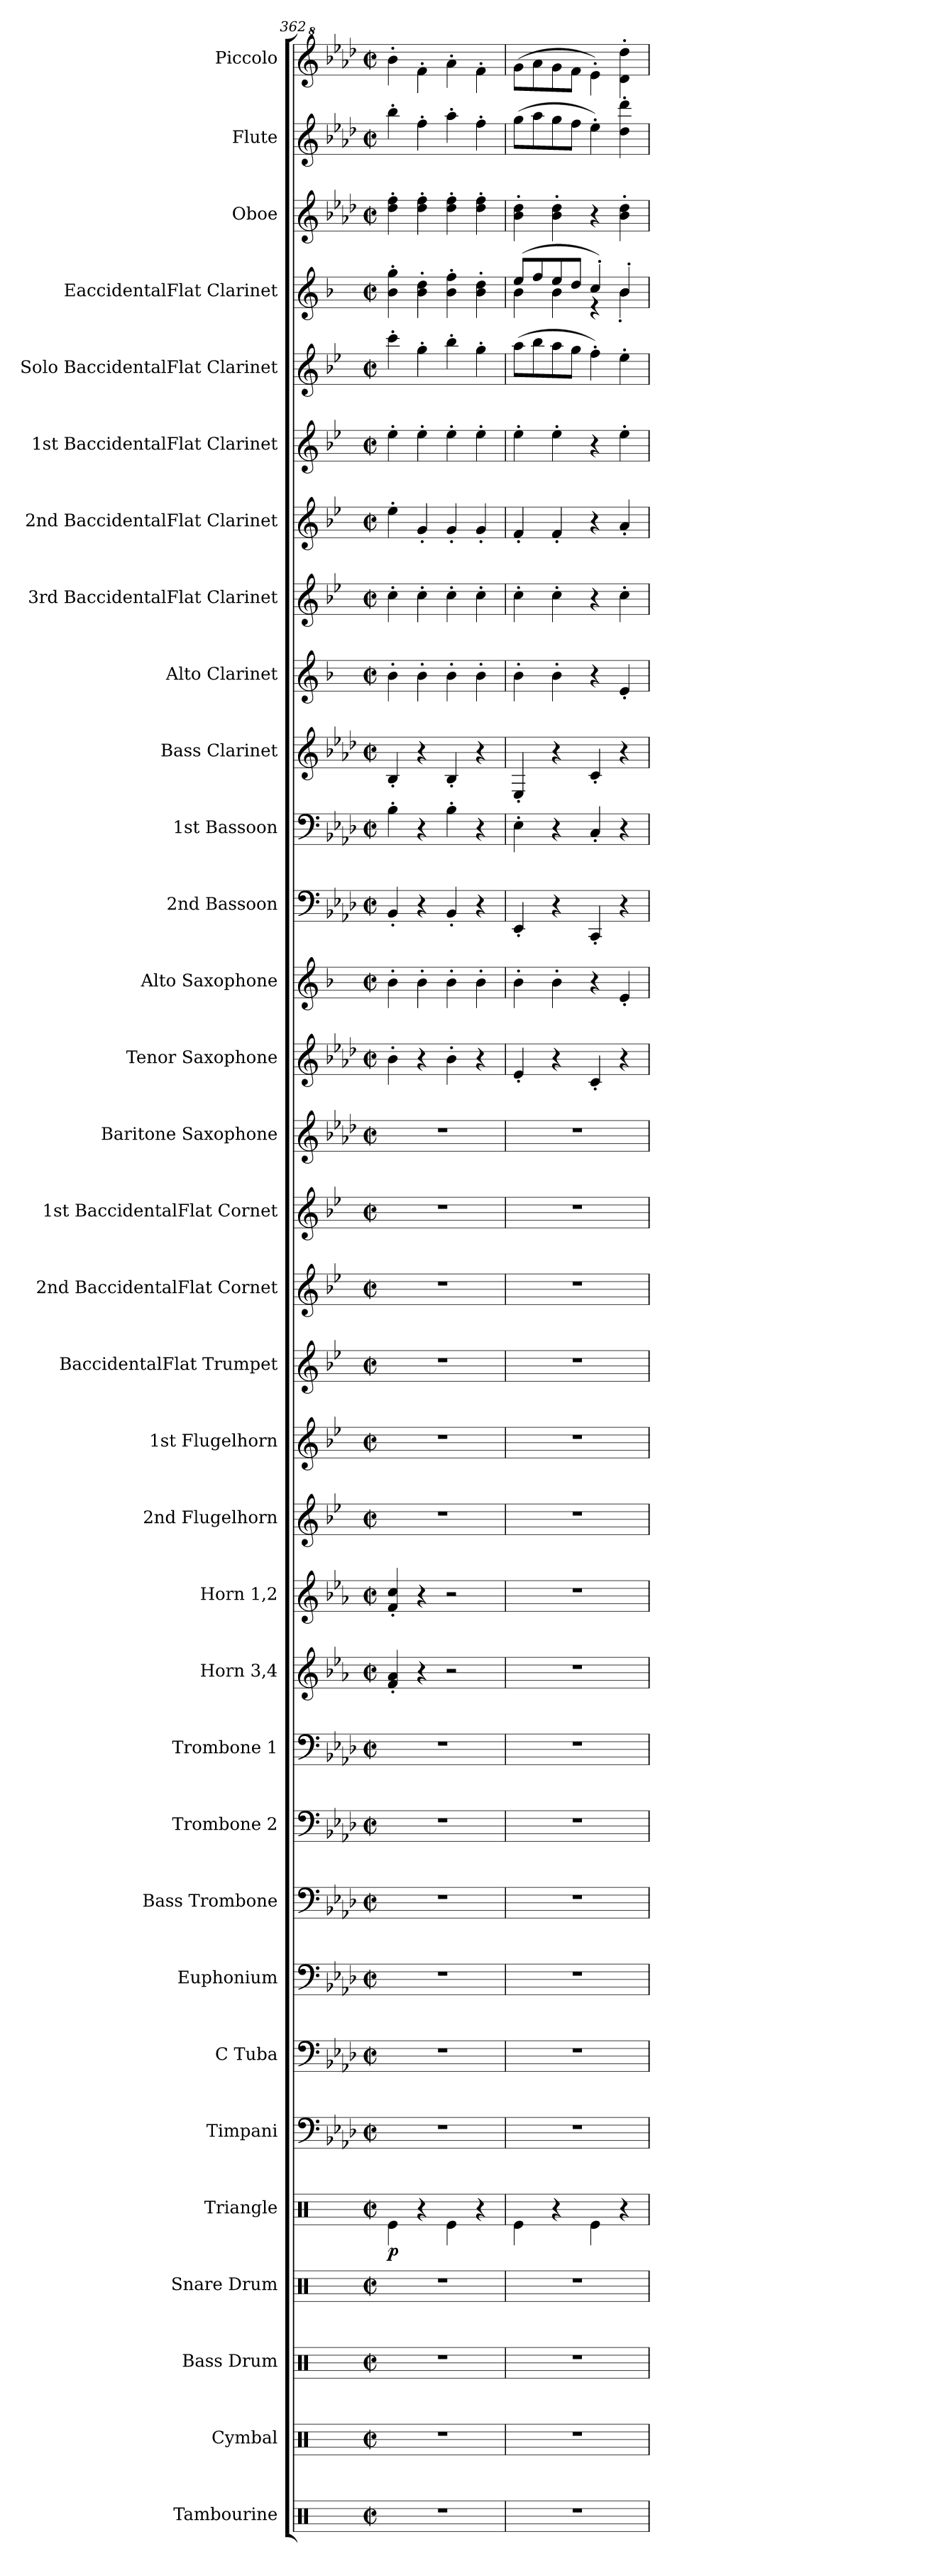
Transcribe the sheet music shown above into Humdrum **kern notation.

**kern	**kern	**kern	**kern	**kern	**dynam	**kern	**kern	**kern	**kern	**kern	**kern	**kern	**kern	**kern	**kern	**kern	**kern	**kern	**kern	**kern	**kern	**kern	**kern	**kern	**kern	**kern	**kern	**kern	**kern	**kern	**kern	**kern	**kern
*part33	*part32	*part31	*part30	*part29	*part29	*part28	*part27	*part26	*part25	*part24	*part23	*part22	*part21	*part20	*part19	*part18	*part17	*part16	*part15	*part14	*part13	*part12	*part11	*part10	*part9	*part8	*part7	*part6	*part5	*part4	*part3	*part2	*part1
*staff33	*staff32	*staff31	*staff30	*staff29	*staff29	*staff28	*staff27	*staff26	*staff25	*staff24	*staff23	*staff22	*staff21	*staff20	*staff19	*staff18	*staff17	*staff16	*staff15	*staff14	*staff13	*staff12	*staff11	*staff10	*staff9	*staff8	*staff7	*staff6	*staff5	*staff4	*staff3	*staff2	*staff1
*I"Tambourine	*I"Cymbal	*I"Bass Drum	*I"Snare Drum	*I"Triangle	*	*I"Timpani	*I"C Tuba	*I"Euphonium	*I"Bass Trombone	*I"Trombone 2	*I"Trombone 1	*I"Horn 3,4	*I"Horn 1,2	*I"2nd Flugelhorn	*I"1st Flugelhorn	*I"BaccidentalFlat Trumpet	*I"2nd BaccidentalFlat Cornet	*I"1st BaccidentalFlat Cornet	*I"Baritone Saxophone	*I"Tenor Saxophone	*I"Alto Saxophone	*I"2nd Bassoon	*I"1st Bassoon	*I"Bass Clarinet	*I"Alto Clarinet	*I"3rd BaccidentalFlat Clarinet	*I"2nd BaccidentalFlat Clarinet	*I"1st BaccidentalFlat Clarinet	*I"Solo BaccidentalFlat Clarinet	*I"EaccidentalFlat Clarinet	*I"Oboe	*I"Flute	*I"Piccolo
*I'Tamb.	*I'Cym.	*I'B. Dr.	*I'Sn. Dr.	*I'Trgl.	*	*I'Timp.	*I'C Tu.	*I'Eu.	*I'B. Trb.	*I'Trb. 2	*I'Trb. 1	*I'Hn. 3,4	*I'Hn. 1,2	*I'2nd Flghn.	*I'1st Flghn.	*I'BaccidentalFlat Tpt.	*I'2nd BaccidentalFlat Cnt.	*I'1st BaccidentalFlat Cnt.	*I'Bar. Sax.	*I'T. Sax.	*I'A. Sax.	*I'2nd Bsn.	*I'1st Bsn.	*I'B. Cl.	*I'A. Cl.	*I'3rd BaccidentalFlat Cl.	*I'2nd BaccidentalFlat Cl.	*I'1st BaccidentalFlat Cl.	*I'Solo BaccidentalFlat Cl.	*I'EaccidentalFlat Cl.	*I'Ob.	*I'Fl.	*I'Picc.
*clefX	*clefX	*clefX	*clefX	*clefX	*	*clefF4	*clefF4	*clefF4	*clefF4	*clefF4	*clefF4	*clefG2	*clefG2	*clefG2	*clefG2	*clefG2	*clefG2	*clefG2	*clefG2	*clefG2	*clefG2	*clefF4	*clefF4	*clefG2	*clefG2	*clefG2	*clefG2	*clefG2	*clefG2	*clefG2	*clefG2	*clefG2	*clefG^2
*	*	*	*	*	*	*	*	*	*	*	*	*ITrd4c7	*ITrd4c7	*ITrd1c2	*ITrd1c2	*ITrd1c2	*ITrd1c2	*ITrd1c2	*ITrd12c21	*ITrd8c14	*ITrd5c9	*	*	*ITrd8c14	*ITrd5c9	*ITrd1c2	*ITrd1c2	*ITrd1c2	*ITrd1c2	*ITrd-2c-3	*	*	*ITrd-7c-12
*k[]	*k[]	*k[]	*k[]	*k[]	*	*k[b-e-a-d-]	*k[b-e-a-d-]	*k[b-e-a-d-]	*k[b-e-a-d-]	*k[b-e-a-d-]	*k[b-e-a-d-]	*k[b-e-a-d-]	*k[b-e-a-d-]	*k[b-e-a-d-]	*k[b-e-a-d-]	*k[b-e-a-d-]	*k[b-e-a-d-]	*k[b-e-a-d-]	*k[b-e-a-d-]	*k[b-e-a-d-]	*k[b-e-a-d-]	*k[b-e-a-d-]	*k[b-e-a-d-]	*k[b-e-a-d-]	*k[b-e-a-d-]	*k[b-e-a-d-]	*k[b-e-a-d-]	*k[b-e-a-d-]	*k[b-e-a-d-]	*k[b-e-a-d-]	*k[b-e-a-d-]	*k[b-e-a-d-]	*k[b-e-a-d-]
*M4/4	*M4/4	*M4/4	*M4/4	*M4/4	*	*M4/4	*M4/4	*M4/4	*M4/4	*M4/4	*M4/4	*M4/4	*M4/4	*M4/4	*M4/4	*M4/4	*M4/4	*M4/4	*M4/4	*M4/4	*M4/4	*M4/4	*M4/4	*M4/4	*M4/4	*M4/4	*M4/4	*M4/4	*M4/4	*M4/4	*M4/4	*M4/4	*M4/4
*met(c|)	*met(c|)	*met(c|)	*met(c|)	*met(c|)	*	*met(c|)	*met(c|)	*met(c|)	*met(c|)	*met(c|)	*met(c|)	*met(c|)	*met(c|)	*met(c|)	*met(c|)	*met(c|)	*met(c|)	*met(c|)	*met(c|)	*met(c|)	*met(c|)	*met(c|)	*met(c|)	*met(c|)	*met(c|)	*met(c|)	*met(c|)	*met(c|)	*met(c|)	*met(c|)	*met(c|)	*met(c|)	*met(c|)
=362	=362	=362	=362	=362	=362	=362	=362	=362	=362	=362	=362	=362	=362	=362	=362	=362	=362	=362	=362	=362	=362	=362	=362	=362	=362	=362	=362	=362	=362	=362	=362	=362	=362
!	!	!	!	!	!LO:DY:b	!	!	!	!	!	!	!	!	!	!	!	!	!	!	!	!	!	!	!	!	!	!	!	!	!	!	!	!
1r	1r	1r	1r	4Re\	p	1r	1r	1r	1r	1r	1r	4B-/' 4d-/'	4B-/' 4f/'	1r	1r	1r	1r	1r	1r	4B-'\	4d-'\	4BB-'/	4B-'\	4BB-'/	4d-'\	4b-'\	4dd-'\	4dd-'\	4bb-'\	4dd-\' 4bb-\'	4dd-\' 4ff\'	4bb-'\	4bbb-'\
.	.	.	.	4r	.	.	.	.	.	.	.	4r	4r	.	.	.	.	.	.	4r	4d-'\	4r	4r	4r	4d-'\	4b-'\	4f'/	4dd-'\	4ff'\	4dd-\' 4ff\'	4dd-\' 4ff\'	4ff'\	4fff'\
.	.	.	.	4Re\	.	.	.	.	.	.	.	2r	2r	.	.	.	.	.	.	4B-'\	4d-'\	4BB-'/	4B-'\	4BB-'/	4d-'\	4b-'\	4f'/	4dd-'\	4aa-'\	4dd-\' 4aa-\'	4dd-\' 4ff\'	4aa-'\	4aaa-'\
.	.	.	.	4r	.	.	.	.	.	.	.	.	.	.	.	.	.	.	.	4r	4d-'\	4r	4r	4r	4d-'\	4b-'\	4f'/	4dd-'\	4ff'\	4dd-\' 4ff\'	4dd-\' 4ff\'	4ff'\	4fff'\
=363	=363	=363	=363	=363	=363	=363	=363	=363	=363	=363	=363	=363	=363	=363	=363	=363	=363	=363	=363	=363	=363	=363	=363	=363	=363	=363	=363	=363	=363	=363	=363	=363	=363
*	*	*	*	*	*	*	*	*	*	*	*	*	*	*	*	*	*	*	*	*	*	*	*	*	*	*	*	*	*	*^	*	*	*
1r	1r	1r	1r	4Re\	.	1r	1r	1r	1r	1r	1r	1r	1r	1r	1r	1r	1r	1r	1r	4E-'/	4d-'\	4EE-'/	4E-'\	4EE-'/	4d-'\	4b-'\	4e-'/	4dd-'\	(8gg\L	(8gg/L	4dd-\	4b-\' 4dd-\'	(8gg\L	(8ggg\L
.	.	.	.	.	.	.	.	.	.	.	.	.	.	.	.	.	.	.	.	.	.	.	.	.	.	.	.	.	8aa-\	8aa-/	.	.	8aa-\	8aaa-\
.	.	.	.	4r	.	.	.	.	.	.	.	.	.	.	.	.	.	.	.	4r	4d-'\	4r	4r	4r	4d-'\	4b-'\	4e-'/	4dd-'\	8gg\	8gg/	4dd-\	4b-\' 4dd-\'	8gg\	8ggg\
.	.	.	.	.	.	.	.	.	.	.	.	.	.	.	.	.	.	.	.	.	.	.	.	.	.	.	.	.	8ff\J	8ff/J	.	.	8ff\J	8fff\J
.	.	.	.	4Re\	.	.	.	.	.	.	.	.	.	.	.	.	.	.	.	4C'/	4r	4CC'/	4C'/	4C'/	4r	4r	4r	4r	4ee-'\)	4ee-'/)	4r	4r	4ee-'\)	4eee-'\)
.	.	.	.	4r	.	.	.	.	.	.	.	.	.	.	.	.	.	.	.	4r	4G'/	4r	4r	4r	4G'/	4b-'\	4g'/	4dd-'\	4dd-'\	4dd-'/	4dd-'\	4b-\' 4dd-\'	4dd-\' 4ddd-\'	4ddd-\' 4dddd-\'
*	*	*	*	*	*	*	*	*	*	*	*	*	*	*	*	*	*	*	*	*	*	*	*	*	*	*	*	*	*	*v	*v	*	*	*
=	=	=	=	=	=	=	=	=	=	=	=	=	=	=	=	=	=	=	=	=	=	=	=	=	=	=	=	=	=	=	=	=	=
*-	*-	*-	*-	*-	*-	*-	*-	*-	*-	*-	*-	*-	*-	*-	*-	*-	*-	*-	*-	*-	*-	*-	*-	*-	*-	*-	*-	*-	*-	*-	*-	*-	*-
